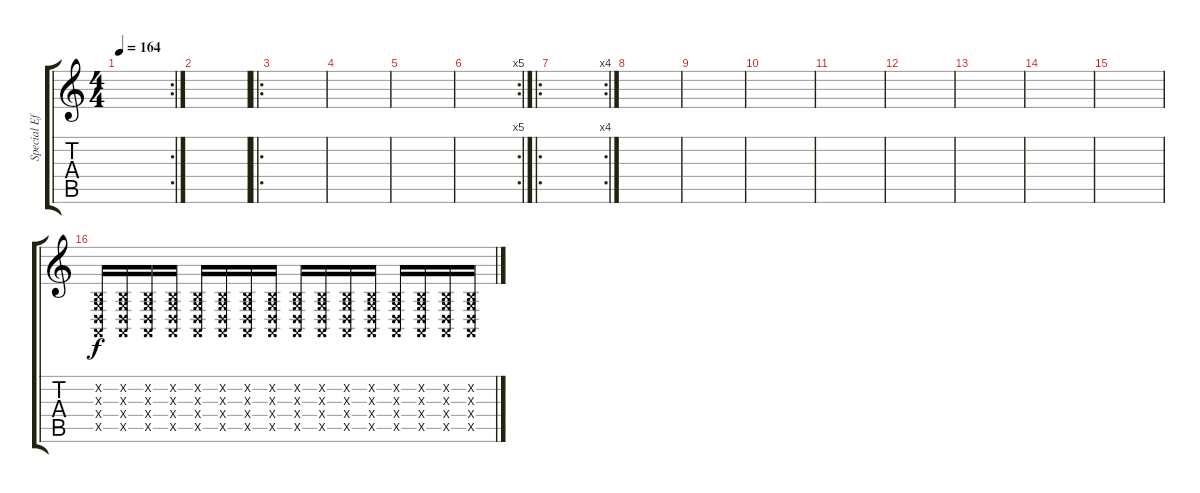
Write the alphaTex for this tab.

\track ("Special Effect" "Special Ef") {instrument gunshot}
\staff {score tabs}
\tuning (E4 B3 G3 D3 A2 E2) {hide}
\rc 2
\ts (4 4)
\tempo 164
\clef g2
\ks c
|
|
\ro
|
|
|
\rc 5
|
\ro
\rc 4
|
|
|
|
|
|
|
|
|
(0.2{x} 0.3{x} 0.4{x} 0.5{x}).16 (0.2{x} 0.3{x} 0.4{x} 0.5{x}).16 (0.2{x} 0.3{x} 0.4{x} 0.5{x}).16 (0.2{x} 0.3{x} 0.4{x} 0.5{x}).16 (0.2{x} 0.3{x} 0.4{x} 0.5{x}).16 (0.2{x} 0.3{x} 0.4{x} 0.5{x}).16 (0.2{x} 0.3{x} 0.4{x} 0.5{x}).16 (0.2{x} 0.3{x} 0.4{x} 0.5{x}).16 (0.2{x} 0.3{x} 0.4{x} 0.5{x}).16 (0.2{x} 0.3{x} 0.4{x} 0.5{x}).16 (0.2{x} 0.3{x} 0.4{x} 0.5{x}).16 (0.2{x} 0.3{x} 0.4{x} 0.5{x}).16 (0.2{x} 0.3{x} 0.4{x} 0.5{x}).16 (0.2{x} 0.3{x} 0.4{x} 0.5{x}).16 (0.2{x} 0.3{x} 0.4{x} 0.5{x}).16 (0.2{x} 0.3{x} 0.4{x} 0.5{x}).16
